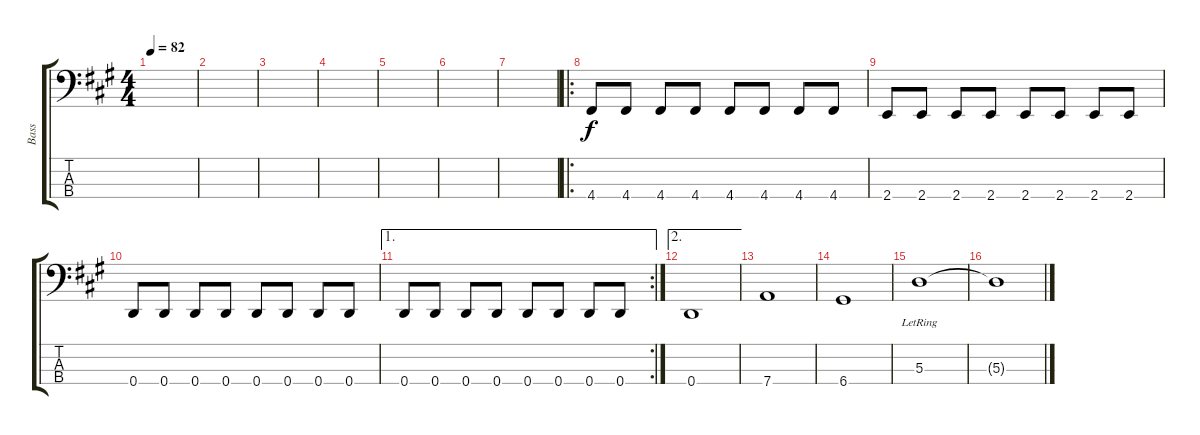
\track ("Bass" "Bass") {instrument electricbasspick}
\staff {score tabs}
\tuning (G2 D2 A1 D1) {hide}
\ts (4 4)
\tempo 82
\clef f4
\ks a
|
|
|
|
|
|
|
\ro
4.4.8 4.4.8 4.4.8 4.4.8 4.4.8 4.4.8 4.4.8 4.4.8 |
2.4.8 2.4.8 2.4.8 2.4.8 2.4.8 2.4.8 2.4.8 2.4.8 |
0.4.8 0.4.8 0.4.8 0.4.8 0.4.8 0.4.8 0.4.8 0.4.8 |
\ae 1
\rc 2
0.4.8 0.4.8 0.4.8 0.4.8 0.4.8 0.4.8 0.4.8 0.4.8 |
\ae 2
0.4.1 |
7.4.1 |
6.4.1 |
5.3{lr}.1 |
5.3{t}.1
